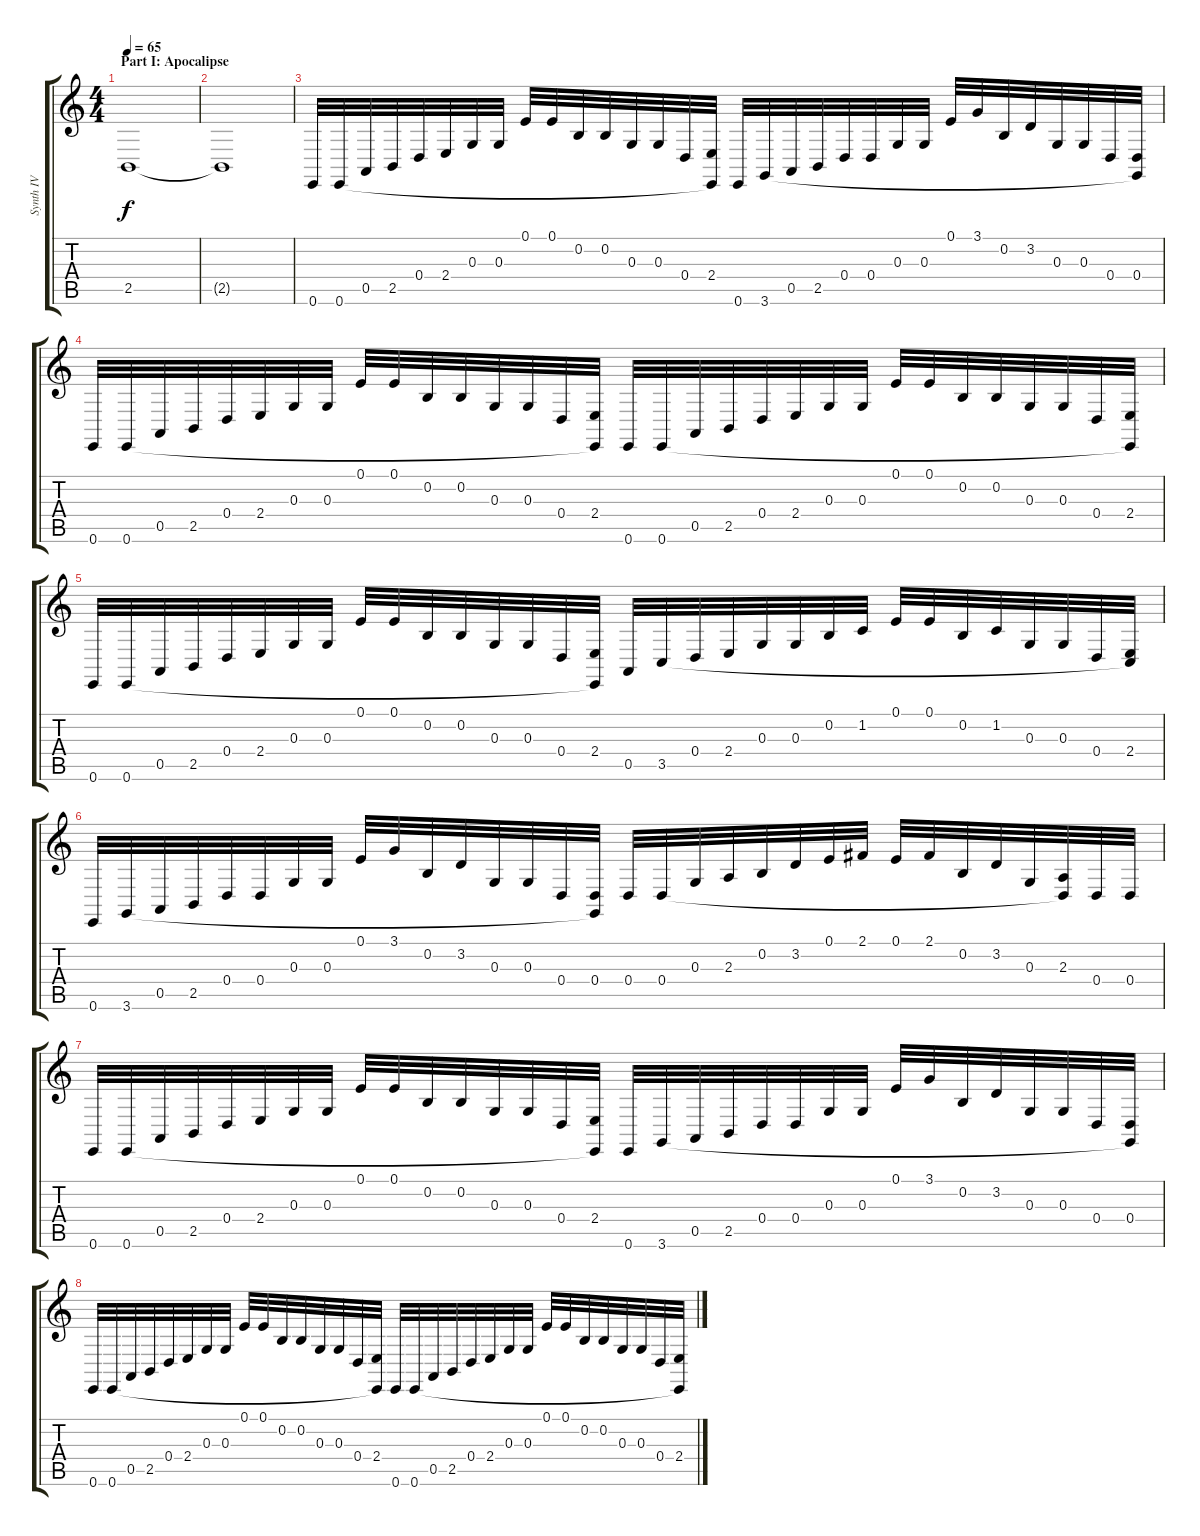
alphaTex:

\track ("Synth IV" "Synth IV") {instrument churchorgan}
\staff {score tabs}
\tuning (E4 B3 G3 D3 A2 E2) {hide}
\ts (4 4)
\section ("" "Part I: Apocalipse")
\tempo 65
\clef g2
\ks c
2.5.1{dy f instrument churchorgan} |
2.5{t}.1 |
0.6.32 0.6.32 0.5.32 2.5.32 0.4.32 2.4.32 0.3.32 0.3.32 0.1.32 0.1.32 0.2.32 0.2.32 0.3.32 0.3.32 0.4.32 (2.4 0.6{t}).32 0.6.32 3.6.32 0.5.32 2.5.32 0.4.32 0.4.32 0.3.32 0.3.32 0.1.32 3.1.32 0.2.32 3.2.32 0.3.32 0.3.32 0.4.32 (0.4 3.6{t}).32 |
0.6.32 0.6.32 0.5.32 2.5.32 0.4.32 2.4.32 0.3.32 0.3.32 0.1.32 0.1.32 0.2.32 0.2.32 0.3.32 0.3.32 0.4.32 (2.4 0.6{t}).32 0.6.32 0.6.32 0.5.32 2.5.32 0.4.32 2.4.32 0.3.32 0.3.32 0.1.32 0.1.32 0.2.32 0.2.32 0.3.32 0.3.32 0.4.32 (2.4 0.6{t}).32 |
0.6.32 0.6.32 0.5.32 2.5.32 0.4.32 2.4.32 0.3.32 0.3.32 0.1.32 0.1.32 0.2.32 0.2.32 0.3.32 0.3.32 0.4.32 (2.4 0.6{t}).32 0.5.32 3.5.32 0.4.32 2.4.32 0.3.32 0.3.32 0.2.32 1.2.32 0.1.32 0.1.32 0.2.32 1.2.32 0.3.32 0.3.32 0.4.32 (2.4 3.5{t}).32 |
0.6.32 3.6.32 0.5.32 2.5.32 0.4.32 0.4.32 0.3.32 0.3.32 0.1.32 3.1.32 0.2.32 3.2.32 0.3.32 0.3.32 0.4.32 (0.4 3.6{t}).32 0.4.32 0.4.32 0.3.32 2.3.32 0.2.32 3.2.32 0.1.32 2.1.32 0.1.32 2.1.32 0.2.32 3.2.32 0.3.32 (2.3 0.4{t}).32 0.4.32 0.4.32 |
0.6.32 0.6.32 0.5.32 2.5.32 0.4.32 2.4.32 0.3.32 0.3.32 0.1.32 0.1.32 0.2.32 0.2.32 0.3.32 0.3.32 0.4.32 (2.4 0.6{t}).32 0.6.32 3.6.32 0.5.32 2.5.32 0.4.32 0.4.32 0.3.32 0.3.32 0.1.32 3.1.32 0.2.32 3.2.32 0.3.32 0.3.32 0.4.32 (0.4 3.6{t}).32 |
0.6.32 0.6.32 0.5.32 2.5.32 0.4.32 2.4.32 0.3.32 0.3.32 0.1.32 0.1.32 0.2.32 0.2.32 0.3.32 0.3.32 0.4.32 (2.4 0.6{t}).32 0.6.32 0.6.32 0.5.32 2.5.32 0.4.32 2.4.32 0.3.32 0.3.32 0.1.32 0.1.32 0.2.32 0.2.32 0.3.32 0.3.32 0.4.32 (2.4 0.6{t}).32
